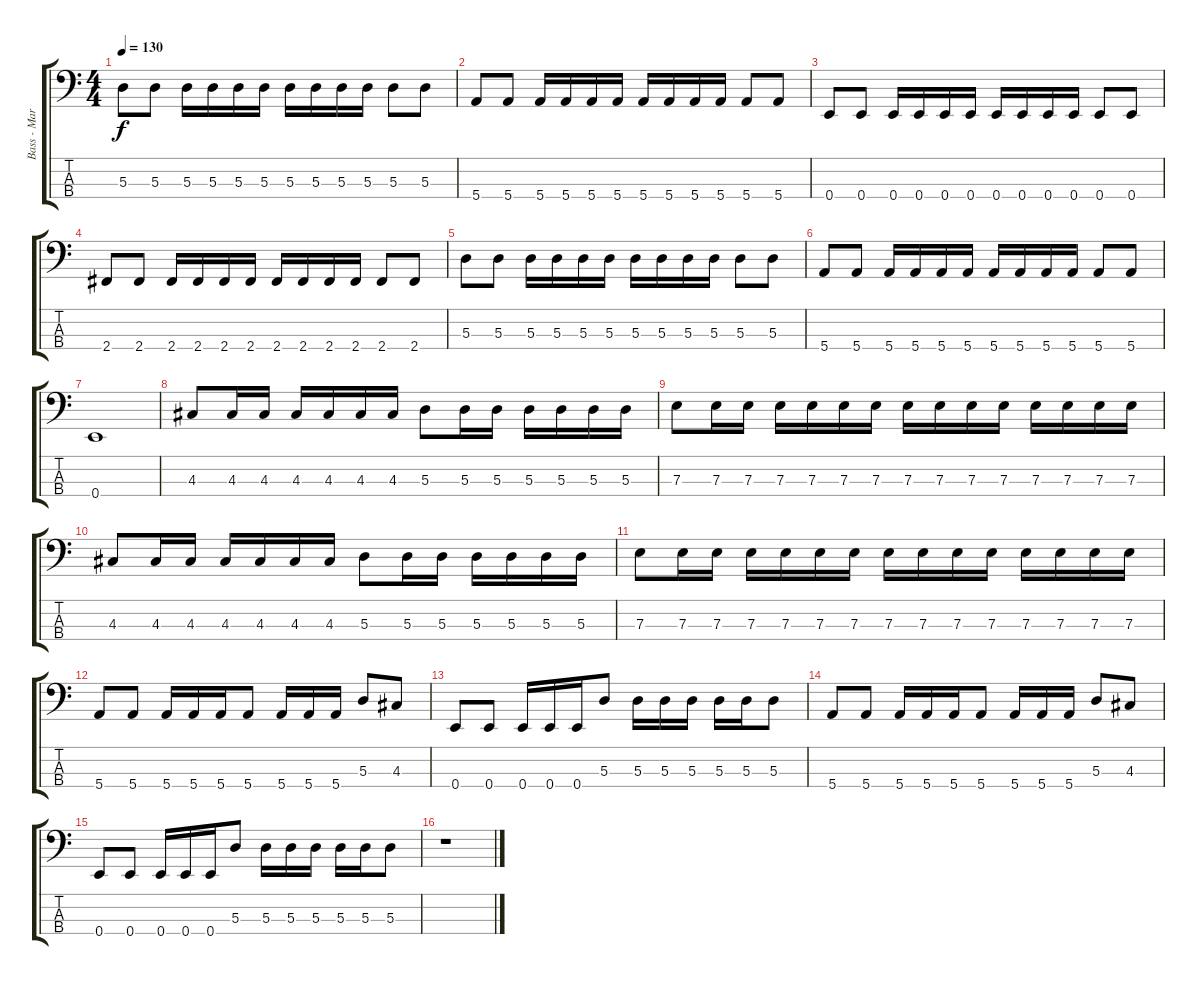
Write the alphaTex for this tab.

\track ("Bass - Mark Allan Hoppus" "Bass - Mar") {instrument electricbasspick}
\staff {score tabs}
\tuning (G2 D2 A1 E1) {hide}
\ts (4 4)
\tempo 130
\clef f4
\ks c
5.3.8{dy f} 5.3.8 5.3.16 5.3.16 5.3.16 5.3.16 5.3.16 5.3.16 5.3.16 5.3.16 5.3.8 5.3.8 |
5.4.8 5.4.8 5.4.16 5.4.16 5.4.16 5.4.16 5.4.16 5.4.16 5.4.16 5.4.16 5.4.8 5.4.8 |
0.4.8 0.4.8 0.4.16 0.4.16 0.4.16 0.4.16 0.4.16 0.4.16 0.4.16 0.4.16 0.4.8 0.4.8 |
2.4.8 2.4.8 2.4.16 2.4.16 2.4.16 2.4.16 2.4.16 2.4.16 2.4.16 2.4.16 2.4.8 2.4.8 |
5.3.8 5.3.8 5.3.16 5.3.16 5.3.16 5.3.16 5.3.16 5.3.16 5.3.16 5.3.16 5.3.8 5.3.8 |
5.4.8 5.4.8 5.4.16 5.4.16 5.4.16 5.4.16 5.4.16 5.4.16 5.4.16 5.4.16 5.4.8 5.4.8 |
0.4.1 |
4.3.8 4.3.16 4.3.16 4.3.16 4.3.16 4.3.16 4.3.16 5.3.8 5.3.16 5.3.16 5.3.16 5.3.16 5.3.16 5.3.16 |
7.3.8 7.3.16 7.3.16 7.3.16 7.3.16 7.3.16 7.3.16 7.3.16 7.3.16 7.3.16 7.3.16 7.3.16 7.3.16 7.3.16 7.3.16 |
4.3.8 4.3.16 4.3.16 4.3.16 4.3.16 4.3.16 4.3.16 5.3.8 5.3.16 5.3.16 5.3.16 5.3.16 5.3.16 5.3.16 |
7.3.8 7.3.16 7.3.16 7.3.16 7.3.16 7.3.16 7.3.16 7.3.16 7.3.16 7.3.16 7.3.16 7.3.16 7.3.16 7.3.16 7.3.16 |
5.4.8 5.4.8 5.4.16 5.4.16 5.4.16 5.4.8 5.4.16 5.4.16 5.4.16 5.3.8 4.3.8 |
0.4.8 0.4.8 0.4.16 0.4.16 0.4.16 5.3.8 5.3.16 5.3.16 5.3.16 5.3.16 5.3.16 5.3.8 |
5.4.8 5.4.8 5.4.16 5.4.16 5.4.16 5.4.8 5.4.16 5.4.16 5.4.16 5.3.8 4.3.8 |
0.4.8 0.4.8 0.4.16 0.4.16 0.4.16 5.3.8 5.3.16 5.3.16 5.3.16 5.3.16 5.3.16 5.3.8 |
r.1
